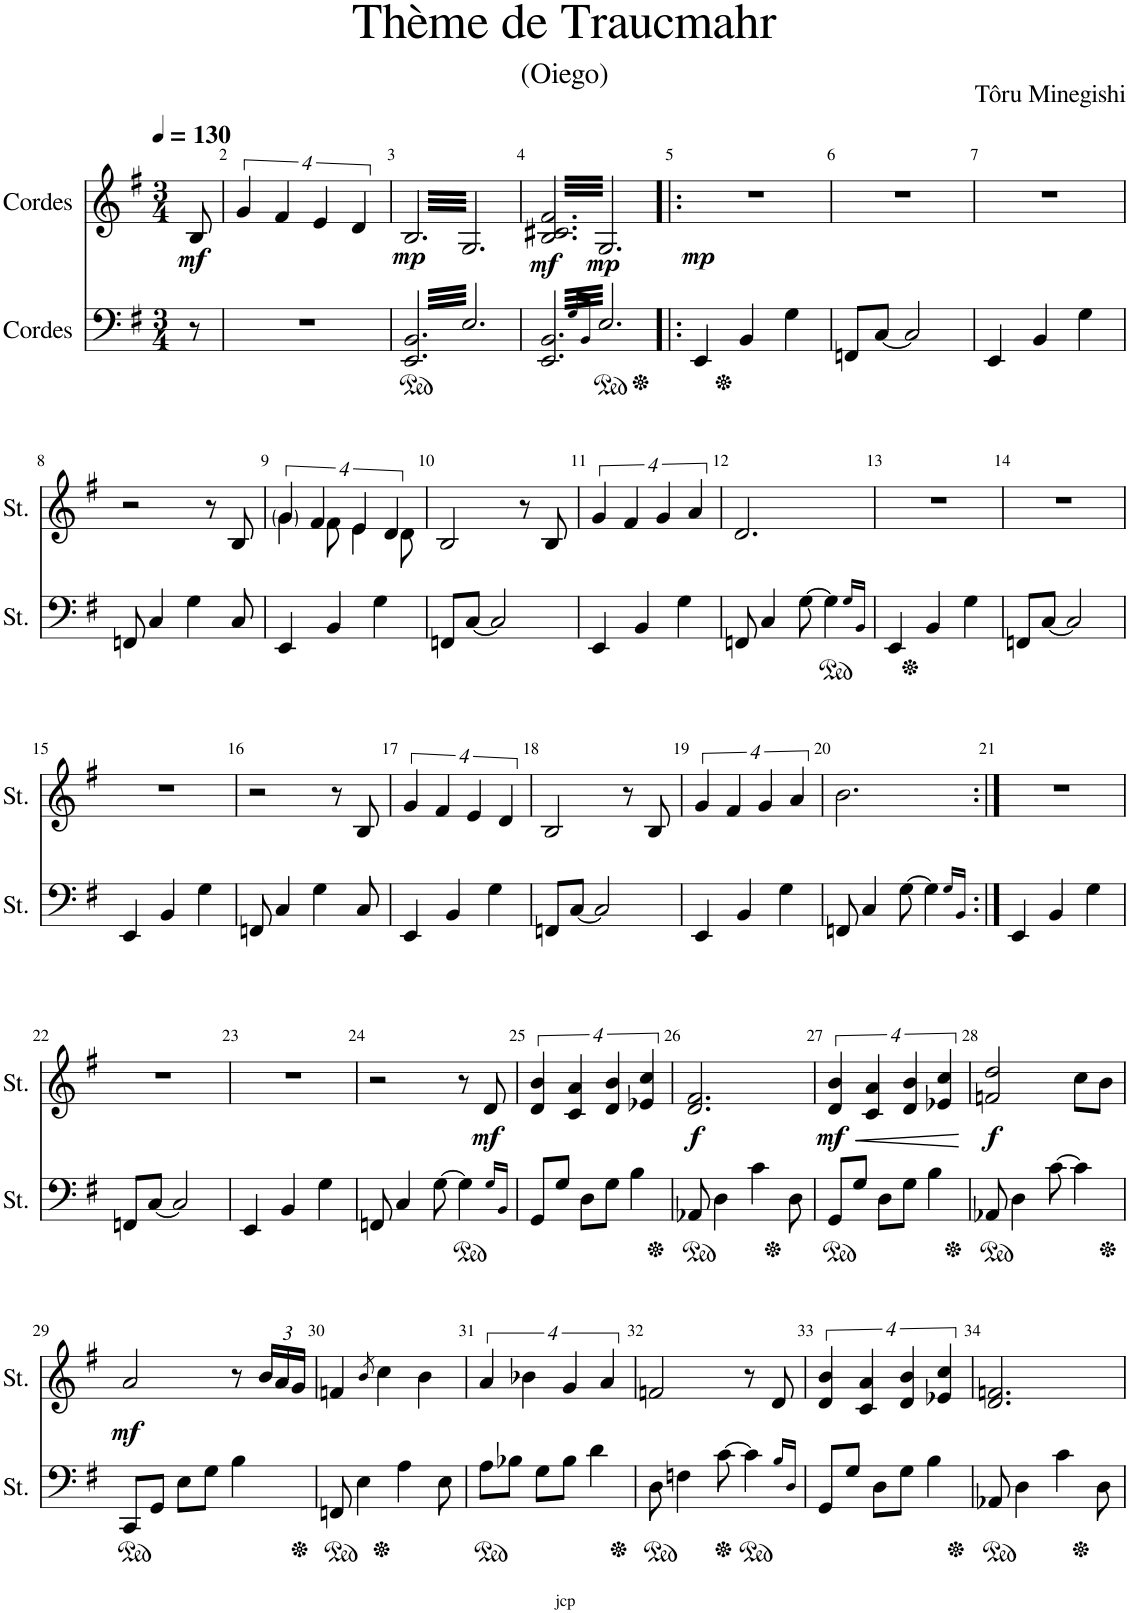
**kern	**kern	**dynam
*part2	*part1	*part1
*staff2	*staff1	*staff1
*I"Cordes	*I"Cordes	*
*clefF4	*clefG2	*
*k[f#]	*k[f#]	*
*M3/4	*M3/4	*
*MM130	*MM130	*
=1	=1	=1
!	!	!LO:DY:b
8r	8B/	mf
=2	=2	=2
2.r	16%3g/	.
.	16%3f#/	.
.	16%3e/	.
.	16%3d/	.
=3	=3	=3
*ped	*	*
!	!	!LO:DY:b
6..EE/@@64@@ 6..BB/@@64@@	6..B@@64@@/	mp
*tremolo	*	*
*	*tremolo	*
[32E/LLL	[32G/LLL	.
32E/]	32G/]	.
32E/	32G/	.
32E/]	32G/]	.
32E/	32G/	.
32E/]	32G/]	.
32E/	32G/	.
32E/JJJ	32G/JJJ	.
*	*Xtremolo	*
*Xtremolo	*	*
.	.	.
.	.	.
.	.	.
.	.	.
=4	=4	=4
!	!	!LO:DY:b
6..EE/@@64@@ 6..BB/@@64@@	6..B/@@64@@ 6..c#X/@@64@@ 6..f#/@@64@@	mf
.	.	.
.	.	.
.	.	.
.	.	.
.	.	.
.	.	.
.	.	.
*ped	*	*
!	!	!LO:DY:b
*tremolo	*	*
*	*tremolo	*
[32E/LLL	[32G/LLL	mp
32E/]	32G/]	.
32E/	32G/	.
32E/]	32G/]	.
32E/	32G/	.
32E/]	32G/]	.
32E/	32G/	.
32E/JJJ	32G/JJJ	.
*	*Xtremolo	*
*Xtremolo	*	*
.	.	.
.	.	.
.	.	.
.	.	.
16qG/LL	.	.
16qBB/JJ	.	.
=5!|:	=5!|:	=5!|:
*Xped	*	*
!	!	!LO:DY:b
4EE/	2.r	mp
.	.	.
.	.	.
.	.	.
.	.	.
.	.	.
.	.	.
.	.	.
*Xped	*	*
4BB/	.	.
4G\	.	.
=6	=6	=6
8FFn/L	2.r	.
[8C/J	.	.
2C/]	.	.
=7	=7	=7
4EE/	2.r	.
4BB/	.	.
4G\	.	.
!!LO:LB:g=z
=8	=8	=8
8FFn/	2r	.
4C/	.	.
4G\	.	.
.	8r	.
8C/	8B/	.
=9	=9	=9
*	*^	*
4EE/	16%3g/	4g\	.
.	16%3f#/	.	.
4BB/	.	8f#\	.
.	16%3e/	4e\	.
4G\	.	.	.
.	16%3d/	.	.
.	.	8d\	.
*	*v	*v	*
=10	=10	=10
8FFn/L	2B/	.
[8C/J	.	.
2C/]	.	.
.	8r	.
.	8B/	.
=11	=11	=11
4EE/	16%3g/	.
.	16%3f#/	.
4BB/	.	.
.	16%3g/	.
4G\	.	.
.	16%3a/	.
=12	=12	=12
8FFn/	2.d/	.
4C/	.	.
[8G\	.	.
*ped	*	*
4G\]	.	.
16qG/LL	.	.
16qBB/JJ	.	.
=13	=13	=13
4EE/	2.r	.
*Xped	*	*
4BB/	.	.
4G\	.	.
=14	=14	=14
8FFn/L	2.r	.
[8C/J	.	.
2C/]	.	.
!!LO:LB:g=z
=15	=15	=15
4EE/	2.r	.
4BB/	.	.
4G\	.	.
=16	=16	=16
8FFn/	2r	.
4C/	.	.
4G\	.	.
.	8r	.
8C/	8B/	.
=17	=17	=17
4EE/	16%3g/	.
.	16%3f#/	.
4BB/	.	.
.	16%3e/	.
4G\	.	.
.	16%3d/	.
=18	=18	=18
8FFn/L	2B/	.
[8C/J	.	.
2C/]	.	.
.	8r	.
.	8B/	.
=19	=19	=19
4EE/	16%3g/	.
.	16%3f#/	.
4BB/	.	.
.	16%3g/	.
4G\	.	.
.	16%3a/	.
=20	=20	=20
8FFn/	2.b\	.
4C/	.	.
[8G\	.	.
4G\]	.	.
16qG/LL	.	.
16qBB/JJ	.	.
=21:|!	=21:|!	=21:|!
4EE/	2.r	.
4BB/	.	.
4G\	.	.
!!LO:LB:g=z
=22	=22	=22
8FFn/L	2.r	.
[8C/J	.	.
2C/]	.	.
=23	=23	=23
4EE/	2.r	.
4BB/	.	.
4G\	.	.
=24	=24	=24
8FFn/	2r	.
4C/	.	.
[8G\	.	.
*ped	*	*
4G\]	8r	.
!	!	!LO:DY:b
.	8d/	mf
16qG/LL	.	.
16qBB/JJ	.	.
=25	=25	=25
8GG/L	16%3d/ 16%3b/	.
8G/J	.	.
.	16%3c/ 16%3a/	.
8D\L	.	.
8G\J	16%3d/ 16%3b/	.
4B\	.	.
.	16%3e-X/ 16%3cc/	.
=26	=26	=26
*Xped	*	*
*ped	*	*
!	!	!LO:DY:b
8AA-X/	2.d/ 2.f#/	f
4D\	.	.
4c\	.	.
*Xped	*	*
8D\	.	.
=27	=27	=27
*ped	*	*
!	!	!LO:HP:b
!	!	!LO:DY:n=1:b
8GG/L	16%3d/ 16%3b/	< mf
8G/J	.	.
.	16%3c/ 16%3a/	.
8D\L	.	.
8G\J	16%3d/ 16%3b/	.
4B\	.	.
.	16%3e-X/ 16%3cc/	.
.	.	[
=28	=28	=28
*Xped	*	*
*ped	*	*
!	!	!LO:DY:b
8AA-X/	2fn/ 2dd/	f
4D\	.	.
[8c\	.	.
4c\]	8cc\L	.
.	8b\J	.
!!LO:LB:g=z
=29	=29	=29
*Xped	*	*
*ped	*	*
!	!	!LO:DY:b
8CC/L	2a/	mf
8GG/J	.	.
8E\L	.	.
8G\J	.	.
4B\	8r	.
*	*Xbrackettup	*
.	24b/LL	.
.	24a/	.
.	24g/JJ	.
=30	=30	=30
*Xped	*	*
*ped	*	*
8FFn/	4fn/	.
4E\	.	.
.	8qb/	.
.	4cc\	.
*Xped	*	*
4A\	.	.
.	4b\	.
8E\	.	.
=31	=31	=31
*ped	*	*
*	*brackettup	*
8A\L	16%3a/	.
8B-X\J	.	.
.	16%3b-X\	.
8G\L	.	.
8B-\J	16%3g/	.
4d\	.	.
.	16%3a/	.
=32	=32	=32
*Xped	*	*
*ped	*	*
8D\	2fn/	.
4Fn\	.	.
[8c\	.	.
*Xped	*	*
*ped	*	*
4c\]	8r	.
.	8d/	.
16qB/LL	.	.
16qD/JJ	.	.
=33	=33	=33
8GG/L	16%3d/ 16%3b/	.
8G/J	.	.
.	16%3c/ 16%3a/	.
8D\L	.	.
8G\J	16%3d/ 16%3b/	.
4B\	.	.
.	16%3e-X/ 16%3cc/	.
=34	=34	=34
*Xped	*	*
*ped	*	*
8AA-X/	2.d/ 2.fn/	.
4D\	.	.
4c\	.	.
*Xped	*	*
8D\	.	.
=	=	=
*-	*-	*-
